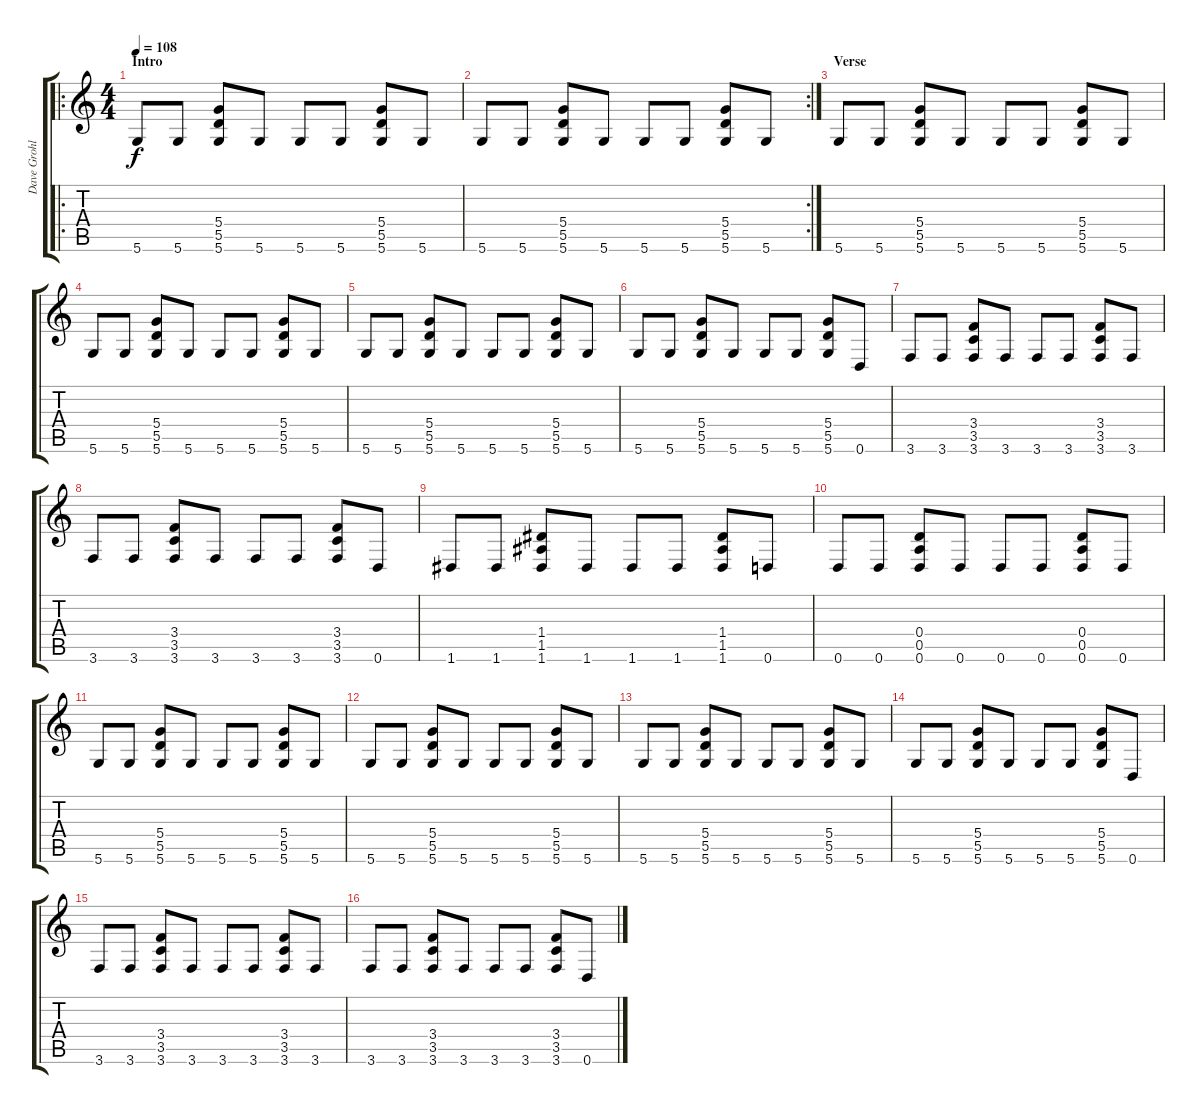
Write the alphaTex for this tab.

\track ("Dave Grohl (Guitar muted)" "Dave Grohl") {instrument electricguitarmuted}
\staff {score tabs}
\tuning (E4 B3 G3 D3 A2 D2) {hide}
\ro
\ts (4 4)
\section ("" "Intro")
\tempo 108
\clef g2
\ks c
5.6.8{dy f instrument electricguitarmuted} 5.6.8 (5.4 5.5 5.6).8 5.6.8 5.6.8 5.6.8 (5.4 5.5 5.6).8 5.6.8 |
\rc 2
5.6.8 5.6.8 (5.4 5.5 5.6).8 5.6.8 5.6.8 5.6.8 (5.4 5.5 5.6).8 5.6.8 |
\section ("" "Verse")
5.6.8 5.6.8 (5.4 5.5 5.6).8 5.6.8 5.6.8 5.6.8 (5.4 5.5 5.6).8 5.6.8 |
5.6.8 5.6.8 (5.4 5.5 5.6).8 5.6.8 5.6.8 5.6.8 (5.4 5.5 5.6).8 5.6.8 |
5.6.8 5.6.8 (5.4 5.5 5.6).8 5.6.8 5.6.8 5.6.8 (5.4 5.5 5.6).8 5.6.8 |
5.6.8 5.6.8 (5.4 5.5 5.6).8 5.6.8 5.6.8 5.6.8 (5.4 5.5 5.6).8 0.6.8 |
3.6.8 3.6.8 (3.4 3.5 3.6).8 3.6.8 3.6.8 3.6.8 (3.4 3.5 3.6).8 3.6.8 |
3.6.8 3.6.8 (3.4 3.5 3.6).8 3.6.8 3.6.8 3.6.8 (3.4 3.5 3.6).8 0.6.8 |
1.6.8 1.6.8 (1.4 1.5 1.6).8 1.6.8 1.6.8 1.6.8 (1.4 1.5 1.6).8 0.6.8 |
0.6.8 0.6.8 (0.4 0.5 0.6).8 0.6.8 0.6.8 0.6.8 (0.4 0.5 0.6).8 0.6.8 |
5.6.8 5.6.8 (5.4 5.5 5.6).8 5.6.8 5.6.8 5.6.8 (5.4 5.5 5.6).8 5.6.8 |
5.6.8 5.6.8 (5.4 5.5 5.6).8 5.6.8 5.6.8 5.6.8 (5.4 5.5 5.6).8 5.6.8 |
5.6.8 5.6.8 (5.4 5.5 5.6).8 5.6.8 5.6.8 5.6.8 (5.4 5.5 5.6).8 5.6.8 |
5.6.8 5.6.8 (5.4 5.5 5.6).8 5.6.8 5.6.8 5.6.8 (5.4 5.5 5.6).8 0.6.8 |
3.6.8 3.6.8 (3.4 3.5 3.6).8 3.6.8 3.6.8 3.6.8 (3.4 3.5 3.6).8 3.6.8 |
3.6.8 3.6.8 (3.4 3.5 3.6).8 3.6.8 3.6.8 3.6.8 (3.4 3.5 3.6).8 0.6.8
